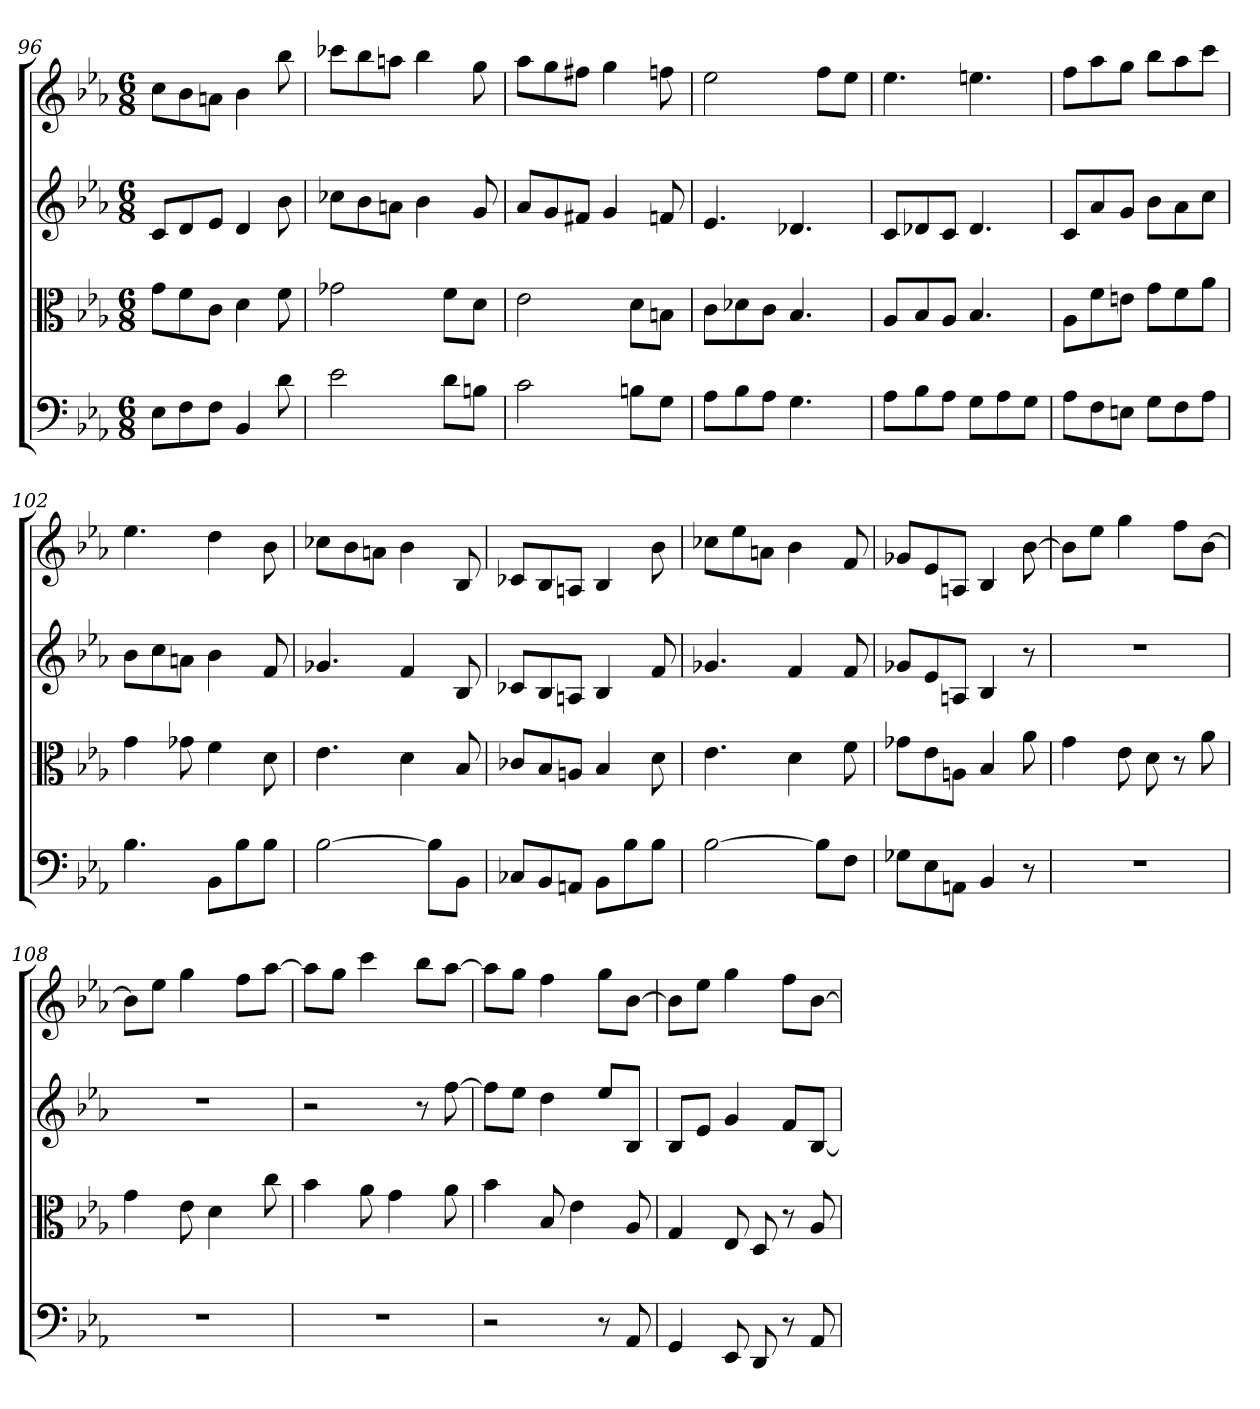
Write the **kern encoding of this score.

**kern	**kern	**kern	**kern
*part4	*part3	*part2	*part1
*staff4	*staff3	*staff2	*staff1
*clefF4	*clefC3	*	*
*k[b-e-a-]	*k[b-e-a-]	*k[b-e-a-]	*k[b-e-a-]
*E-:	*E-:	*E-:	*E-:
*M6/8	*M6/8	*M6/8	*M6/8
=96	=96	=96	=96
8E-\L	8g\L	8cL	8ccL
8F\	8f\	8d	8b-
8F\J	8c\J	8e-J	8anJ
4BB-	4d	4d	4b-
8d	8f	8b-	8bb-
=97	=97	=97	=97
2e-	2g-X	8cc-XL	8ccc-XL
.	.	8b-	8bb-
.	.	8anJ	8aanJ
.	.	4b-	4bb-
8d\L	8f\L	.	.
8Bn\J	8d\J	8g	8gg
=98	=98	=98	=98
2c	2e-	8a-L	8aa-L
.	.	8g	8gg
.	.	8f#XJ	8ff#XJ
.	.	4g	4gg
8Bn\L	8d\L	.	.
8G\J	8Bn\J	8fn	8ffn
=99	=99	=99	=99
8A-\L	8c\L	4.e-	2ee-
8B-\	8d-X\	.	.
8A-\J	8c\J	.	.
4.G	4.B-	4.d-X	.
.	.	.	8ffL
.	.	.	8ee-J
=100	=100	=100	=100
8A-\L	8A-/L	8cL	4.ee-
8B-\	8B-/	8d-X	.
8A-\J	8A-/J	8cJ	.
8G\L	4.B-	4.d-	4.een
8A-\	.	.	.
8G\J	.	.	.
=101	=101	=101	=101
8A-\L	8A-\L	8cL	8ffL
8F\	8f\	8a-	8aa-
8En\J	8en\J	8gJ	8ggJ
8G\L	8g\L	8b-L	8bb-L
8F\	8f\	8a-	8aa-
8A-\J	8a-\J	8ccJ	8cccJ
=102	=102	=102	=102
4.B-	4g	8b-L	4.ee-
.	.	8cc	.
.	8g-X	8anJ	.
8BB-\L	4f	4b-	4dd
8B-\	.	.	.
8B-\J	8d	8f	8b-
=103	=103	=103	=103
[2B-	4.e-	4.g-X	8cc-XL
.	.	.	8b-
.	.	.	8anJ
.	4d	4f	4b-
8B-\L]	.	.	.
8BB-\J	8B-	8B-	8B-
=104	=104	=104	=104
8C-X/L	8c-X/L	8c-XL	8c-XL
8BB-/	8B-/	8B-	8B-
8AAn/J	8An/J	8AnJ	8AnJ
8BB-\L	4B-	4B-	4B-
8B-\	.	.	.
8B-\J	8d	8f	8b-
=105	=105	=105	=105
[2B-	4.e-	4.g-X	8cc-XL
.	.	.	8ee-
.	.	.	8anJ
.	4d	4f	4b-
8B-\L]	.	.	.
8F\J	8f	8f	8f
=106	=106	=106	=106
8G-X\L	8g-X\L	8g-XL	8g-XL
8E-\	8e-\	8e-	8e-
8AAn\J	8An\J	8AnJ	8AnJ
4BB-	4B-	4B-	4B-
8r	8a-	8r	[8b-
=107	=107	=107	=107
2.r	4g	2.r	8b-L]
.	.	.	8ee-J
.	8e-	.	4gg
.	8d	.	.
.	8r	.	8ffL
.	8a-	.	[8b-J
=108	=108	=108	=108
2.r	4g	2.r	8b-L]
.	.	.	8ee-J
.	8e-	.	4gg
.	4d	.	.
.	.	.	8ffL
.	8cc	.	[8aa-J
=109	=109	=109	=109
2.r	4b-	2r	8aa-L]
.	.	.	8ggJ
.	8a-	.	4ccc
.	4g	.	.
.	.	8r	8bb-L
.	8a-	[8ff	[8aa-J
=110	=110	=110	=110
2r	4b-	8ffL]	8aa-L]
.	.	8ee-J	8ggJ
.	8B-	4dd	4ff
.	4e-	.	.
8r	.	8ee-L	8ggL
8AA-	8A-	8B-J	[8b-J
=111	=111	=111	=111
4GG	4G	8B-L	8b-L]
.	.	8e-J	8ee-J
8EE-	8E-	4g	4gg
8DD	8D	.	.
8r	8r	8fL	8ffL
8AA-	8A-	[8B-J	[8b-J
=	=	=	=
*-	*-	*-	*-
